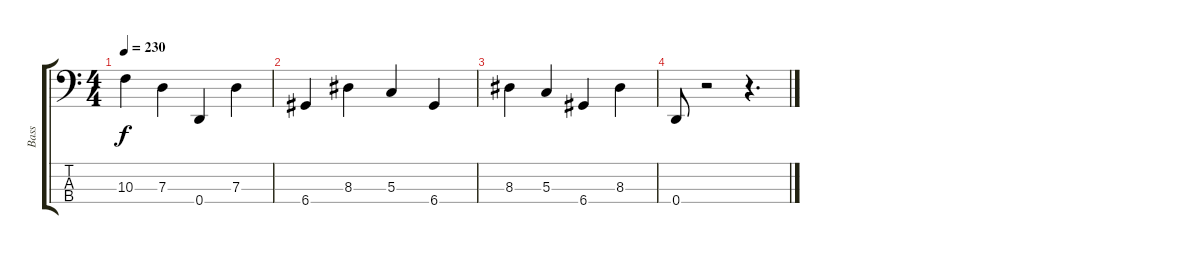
\track ("Bass" "Bass") {instrument electricbassfinger}
\staff {score tabs}
\tuning (F2 C2 G1 D1) {hide}
\ts (4 4)
\tempo 230
\clef f4
\ks c
10.3.4{dy f} 7.3.4 0.4.4 7.3.4 |
6.4.4 8.3.4 5.3.4 6.4.4 |
8.3.4 5.3.4 6.4.4 8.3.4 |
0.4.8 r.2 r.4{d}
